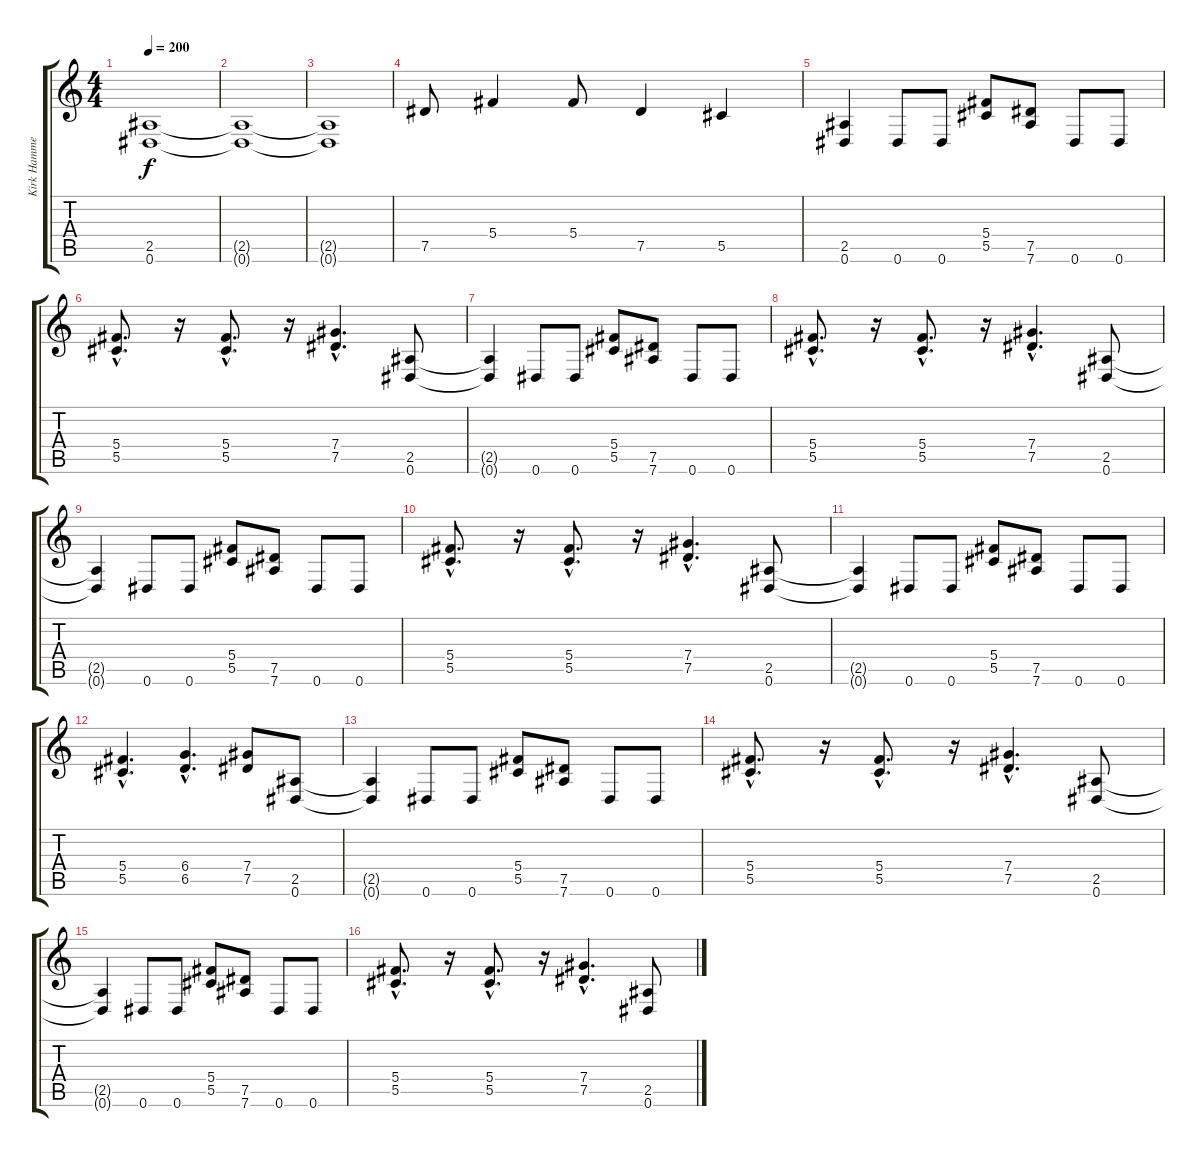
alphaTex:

\track ("Kirk Hammett" "Kirk Hamme") {instrument distortionguitar}
\staff {score tabs}
\tuning (Eb4 Bb3 Gb3 Db3 Ab2 Eb2) {hide}
\ts (4 4)
\tempo 200
\clef g2
\ks c
(2.5{t} 0.6{t}).1{dy f} |
(2.5{t} 0.6{t}).1 |
(2.5{t} 0.6{t}).1 |
7.5.8 5.4.4 5.4.8 7.5.4 5.5.4 |
(2.5 0.6).4 0.6.8 0.6.8 (5.4 5.5).8 (7.5 7.6).8 0.6.8 0.6.8 |
(5.4{hac} 5.5{hac}).8{d} r.16 (5.4{hac} 5.5{hac}).8{d} r.16 (7.4{hac} 7.5{hac}).4{d} (2.5 0.6).8 |
(2.5{t} 0.6{t}).4 0.6.8 0.6.8 (5.4 5.5).8 (7.5 7.6).8 0.6.8 0.6.8 |
(5.4{hac} 5.5{hac}).8{d} r.16 (5.4{hac} 5.5{hac}).8{d} r.16 (7.4{hac} 7.5{hac}).4{d} (2.5 0.6).8 |
(2.5{t} 0.6{t}).4 0.6.8 0.6.8 (5.4 5.5).8 (7.5 7.6).8 0.6.8 0.6.8 |
(5.4{hac} 5.5{hac}).8{d} r.16 (5.4{hac} 5.5{hac}).8{d} r.16 (7.4{hac} 7.5{hac}).4{d} (2.5 0.6).8 |
(2.5{t} 0.6{t}).4 0.6.8 0.6.8 (5.4 5.5).8 (7.5 7.6).8 0.6.8 0.6.8 |
(5.4{hac} 5.5{hac}).4{d} (6.4{hac} 6.5{hac}).4{d} (7.4 7.5).8 (2.5 0.6).8 |
(2.5{t} 0.6{t}).4 0.6.8 0.6.8 (5.4 5.5).8 (7.5 7.6).8 0.6.8 0.6.8 |
(5.4{hac} 5.5{hac}).8{d} r.16 (5.4{hac} 5.5{hac}).8{d} r.16 (7.4{hac} 7.5{hac}).4{d} (2.5 0.6).8 |
(2.5{t} 0.6{t}).4 0.6.8 0.6.8 (5.4 5.5).8 (7.5 7.6).8 0.6.8 0.6.8 |
(5.4{hac} 5.5{hac}).8{d} r.16 (5.4{hac} 5.5{hac}).8{d} r.16 (7.4{hac} 7.5{hac}).4{d} (2.5 0.6).8
